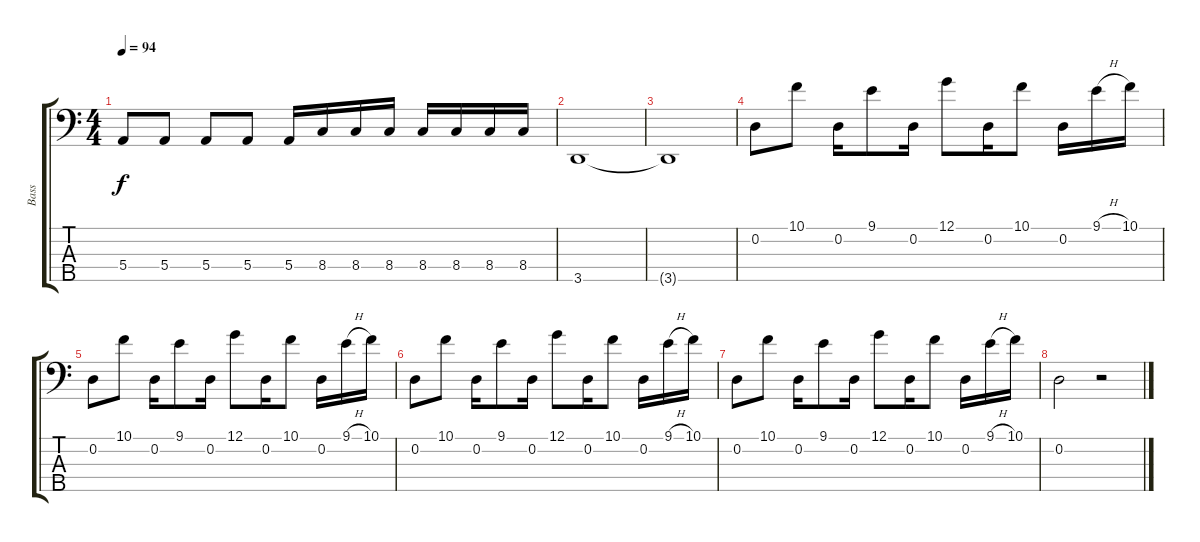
\track ("Bass" "Bass") {instrument electricbassfinger}
\staff {score tabs}
\tuning (G2 D2 A1 E1 B0) {hide}
\ts (4 4)
\tempo 94
\clef f4
\ks c
5.4.8{dy f} 5.4.8 5.4.8 5.4.8 5.4.16 8.4.16 8.4.16 8.4.16 8.4.16 8.4.16 8.4.16 8.4.16 |
3.5.1 |
3.5{t}.1 |
0.2.8 10.1.8 0.2.16 9.1.8 0.2.16 12.1.8 0.2.16 10.1.8 0.2.16 9.1{h}.16 10.1.16 |
0.2.8 10.1.8 0.2.16 9.1.8 0.2.16 12.1.8 0.2.16 10.1.8 0.2.16 9.1{h}.16 10.1.16 |
0.2.8 10.1.8 0.2.16 9.1.8 0.2.16 12.1.8 0.2.16 10.1.8 0.2.16 9.1{h}.16 10.1.16 |
0.2.8 10.1.8 0.2.16 9.1.8 0.2.16 12.1.8 0.2.16 10.1.8 0.2.16 9.1{h}.16 10.1.16 |
0.2.2{volume 0} r.2
